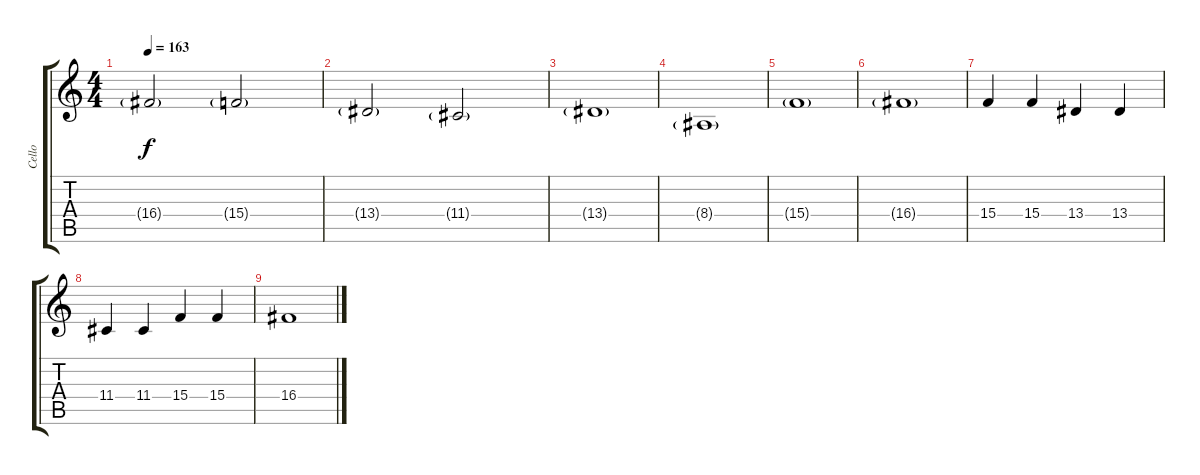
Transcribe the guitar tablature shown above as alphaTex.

\track ("Cello" "Cello") {instrument cello}
\staff {score tabs}
\tuning (E4 B3 G3 D3 A2 E2) {hide}
\ts (4 4)
\tempo 163
\clef g2
\ks c
16.4{g}.2{dy f} 15.4{g}.2 |
13.4{g}.2 11.4{g}.2 |
13.4{g}.1 |
8.4{g}.1 |
15.4{g}.1 |
16.4{g}.1 |
15.4.4 15.4.4 13.4.4 13.4.4 |
11.4.4 11.4.4 15.4.4 15.4.4 |
16.4.1
